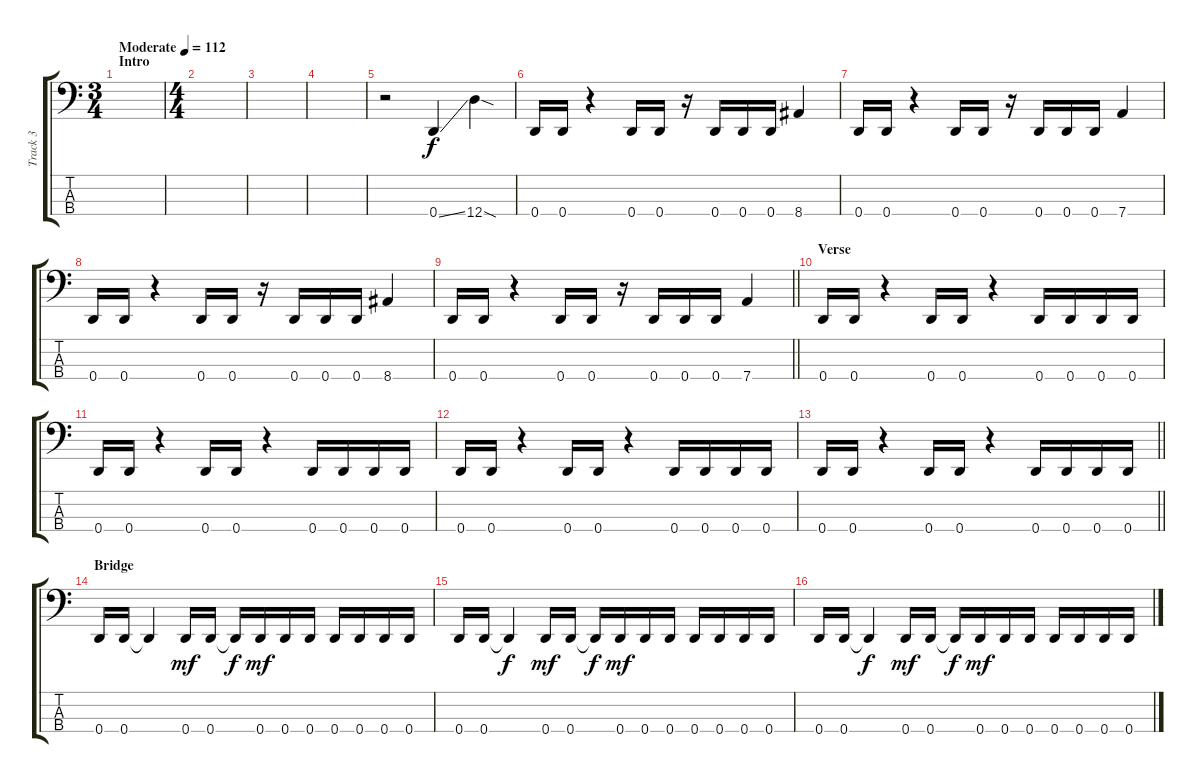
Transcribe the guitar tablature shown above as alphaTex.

\track ("Track 3" "Track 3") {instrument electricbasspick}
\staff {score tabs}
\tuning (G2 D2 A1 D1) {hide}
\ts (3 4)
\section ("" "Intro")
\tempo (112 "Moderate")
\clef f4
\ks c
|
\ts (4 4)
|
|
|
r.2 0.4{ss}.4 12.4{sod}.4 |
0.4.16 0.4.16 r.4 0.4.16 0.4.16 r.16 0.4.16 0.4.16 0.4.16 8.4.4 |
0.4.16 0.4.16 r.4 0.4.16 0.4.16 r.16 0.4.16 0.4.16 0.4.16 7.4.4 |
0.4.16 0.4.16 r.4 0.4.16 0.4.16 r.16 0.4.16 0.4.16 0.4.16 8.4.4 |
\barLineRight lightlight
0.4.16 0.4.16 r.4 0.4.16 0.4.16 r.16 0.4.16 0.4.16 0.4.16 7.4.4 |
\section ("" "Verse")
0.4.16 0.4.16 r.4 0.4.16 0.4.16 r.4 0.4.16 0.4.16 0.4.16 0.4.16 |
0.4.16 0.4.16 r.4 0.4.16 0.4.16 r.4 0.4.16 0.4.16 0.4.16 0.4.16 |
0.4.16 0.4.16 r.4 0.4.16 0.4.16 r.4 0.4.16 0.4.16 0.4.16 0.4.16 |
\barLineRight lightlight
0.4.16 0.4.16 r.4 0.4.16 0.4.16 r.4 0.4.16 0.4.16 0.4.16 0.4.16 |
\section ("" "Bridge")
0.4.16 0.4.16 0.4{t}.4{dy f} 0.4.16{dy mf} 0.4.16 0.4{t}.16{dy f} 0.4.16{dy mf} 0.4.16 0.4.16 0.4.16 0.4.16 0.4.16 0.4.16 |
0.4.16 0.4.16 0.4{t}.4{dy f} 0.4.16{dy mf} 0.4.16 0.4{t}.16{dy f} 0.4.16{dy mf} 0.4.16 0.4.16 0.4.16 0.4.16 0.4.16 0.4.16 |
0.4.16 0.4.16 0.4{t}.4{dy f} 0.4.16{dy mf} 0.4.16 0.4{t}.16{dy f} 0.4.16{dy mf} 0.4.16 0.4.16 0.4.16 0.4.16 0.4.16 0.4.16
